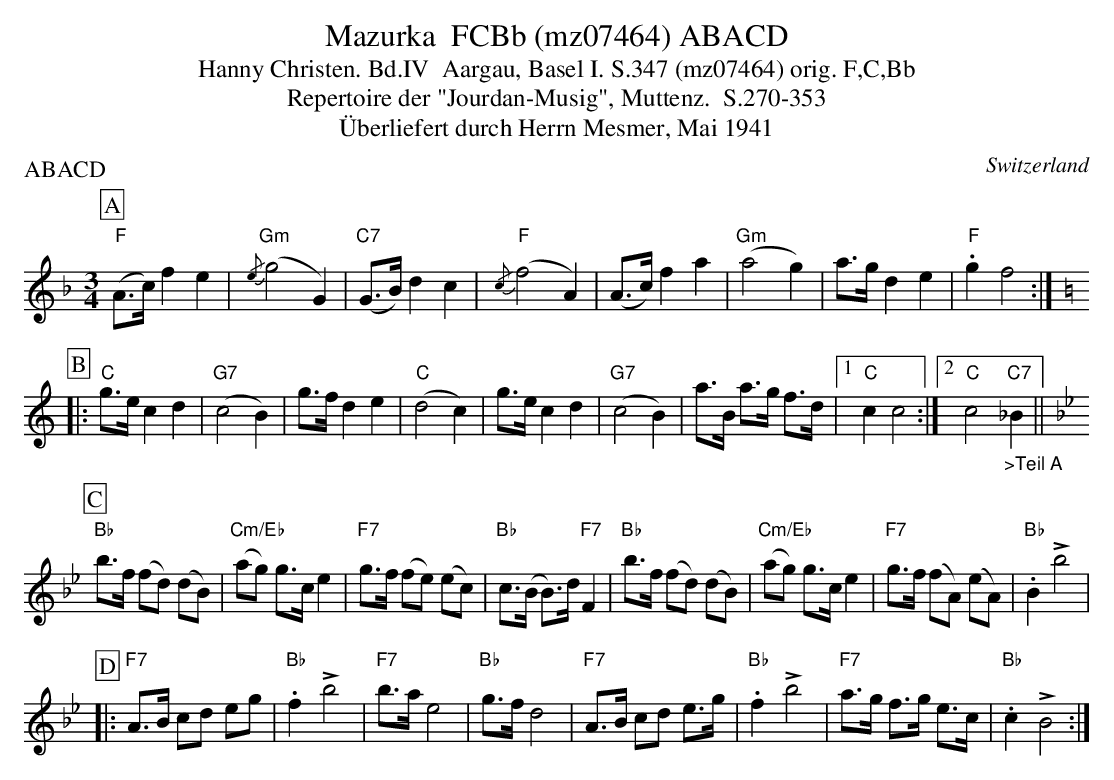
X:1
T:Mazurka  FCBb (mz07464) ABACD
T:Hanny Christen. Bd.IV  Aargau, Basel I. S.347 (mz07464) orig. F,C,Bb
T: Repertoire der "Jourdan-Musig", Muttenz.  S.270-353
T:Überliefert durch Herrn Mesmer, Mai 1941
P:ABACD
M:3/4
L:1/8
O:Switzerland
K:F major
[P:A] ("F"A>c)f2e2 | {/e}("Gm"g4G2) | ("C7"G>B)d2c2 | {/c}("F"f4A2) | (A>c)f2a2 | ("Gm"a4g2) | a>g d2e2 | "F".g2f4 :|  [K:C]
[P:B] |: "C"g>e c2d2 | ("G7"c4B2) | g>fd2e2 | ("C"d4c2) | g>e c2d2 | ("G7"c4B2) | a>B a>g f>d |1 "C"c2c4 :|2 "C"c4"_>Teil A""C7"_B2 || [P:C] [K:Bb]
"Bb"b>f (fd) (dB) | ("Cm/Eb"ag) g>ce2 | "F7"g>f (fe) (ec) | "Bb"c>(B B>)d "F7"F2 | "Bb"b>f (fd) (dB) | ("Cm/Eb"ag) g>ce2 | "F7"g>f (fA) (eA) | "Bb".B2!>!b4 |
[P:D] |: "F7"A>B cd eg | "Bb".f2!>!b4 | "F7"b>ae4 | "Bb"g>fd4 | "F7"A>B cd e>g | "Bb".f2!>!b4 | "F7"a>g f>g e>c | "Bb".c2!>!B4 :|
